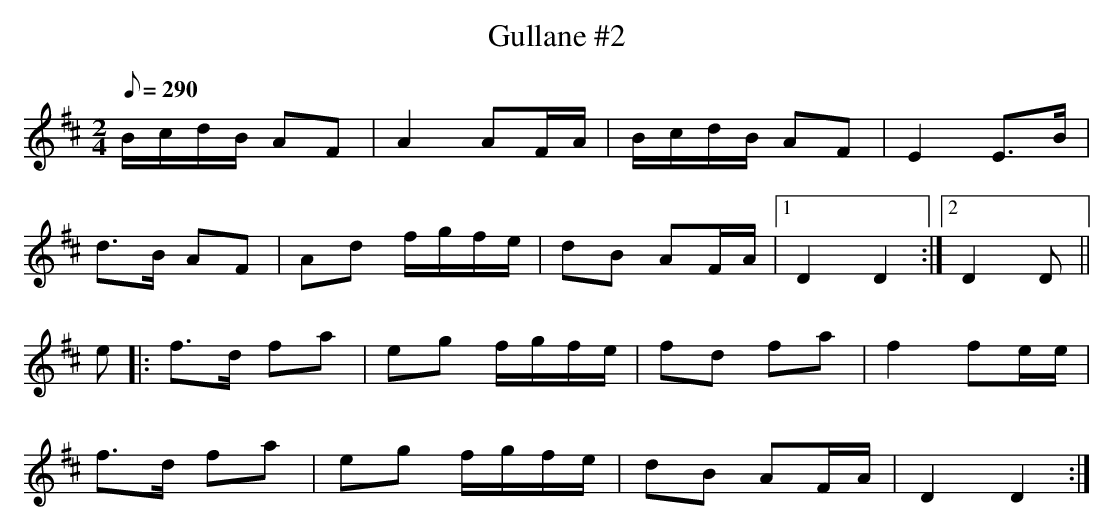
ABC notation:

X:1
T: Gullane #2
L: 1/8
M: 2/4
Q: 290
K: D
B/c/d/B/ AF|A2 AF/A/|B/c/d/B/ AF|E2 E>B|
d>B AF|Ad f/g/f/e/|dB AF/A/|1 D2 D2 :|2 D2 D||
e|: f>d fa|eg f/g/f/e/|fd fa|f2 fe/e/|
f>d fa|eg f/g/f/e/|dB AF/A/|D2 D2 :|
